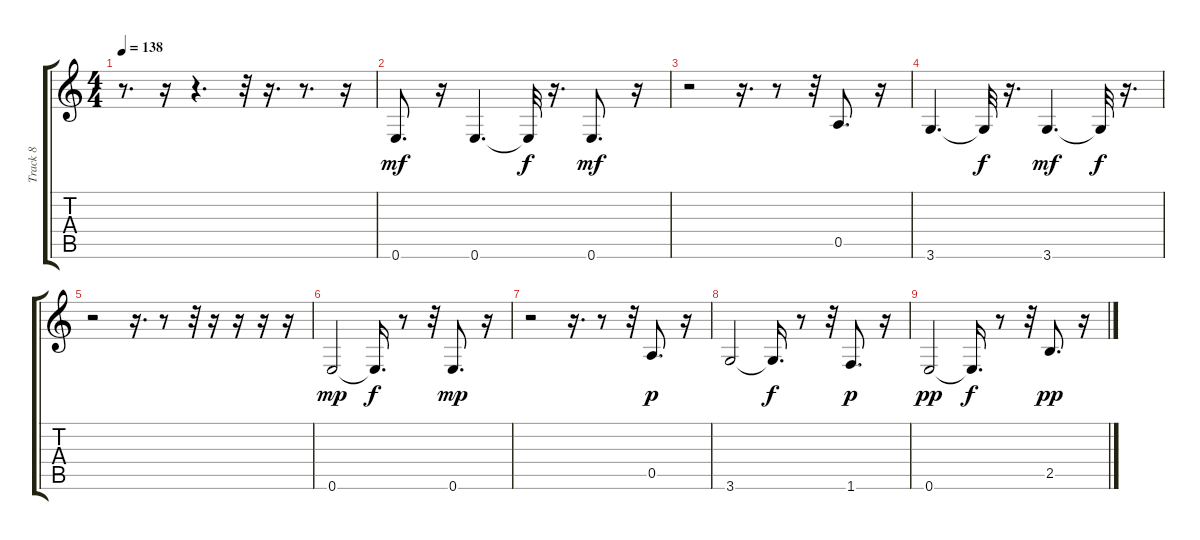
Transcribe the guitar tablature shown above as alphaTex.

\track ("Track 8" "Track 8") {instrument electricbassfinger}
\staff {score tabs}
\tuning (E4 B3 G3 D3 A2 E2) {hide}
\ts (4 4)
\tempo 138
\clef g2
\ks c
r.8{d dy mf} r.16 r.4{d} r.32 r.16{d} r.8{d} r.16 |
0.6.8{d} r.16 0.6.4{d} 0.6{t}.32{dy f} r.16{d} 0.6.8{d dy mf} r.16 |
r.2 r.16{d} r.8 r.32 0.5.8{d} r.16 |
3.6.4{d} 3.6{t}.32{dy f} r.16{d} 3.6.4{d dy mf} 3.6{t}.32{dy f} r.16{d} |
r.2 r.16{d} r.8 r.32 r.16 r.16 r.16 r.16 |
0.6.2{dy mp} 0.6{t}.16{d dy f} r.8 r.32 0.6.8{d dy mp} r.16 |
r.2 r.16{d} r.8 r.32 0.5.8{d dy p} r.16 |
3.6.2 3.6{t}.16{d dy f} r.8 r.32 1.6.8{d dy p} r.16 |
0.6.2{dy pp} 0.6{t}.16{d dy f} r.8 r.32 2.5.8{d dy pp} r.16
